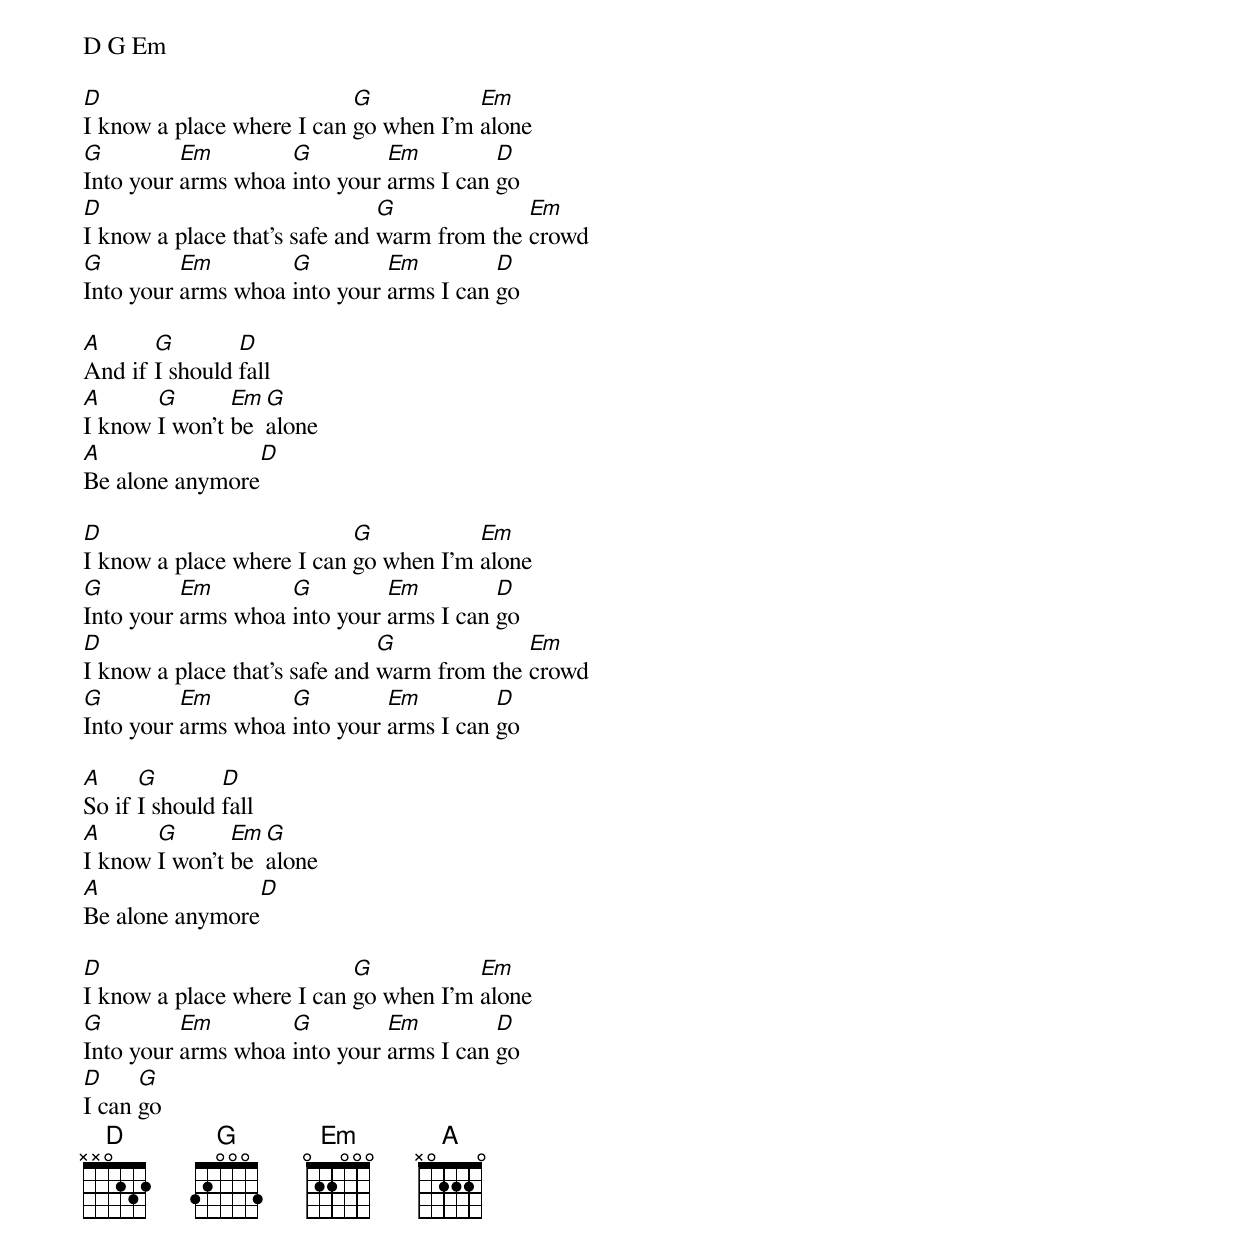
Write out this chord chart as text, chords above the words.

D G Em

D                          G           Em
I know a place where I can go when I'm alone
G         Em        G         Em         D
Into your arms whoa into your arms I can go
D                              G             Em
I know a place that's safe and warm from the crowd
G         Em        G         Em         D
Into your arms whoa into your arms I can go

A      G        D
And if I should fall
A      G       Em G
I know I won't be alone
A               D
Be alone anymore

D                          G           Em
I know a place where I can go when I'm alone
G         Em        G         Em         D
Into your arms whoa into your arms I can go
D                              G             Em
I know a place that's safe and warm from the crowd
G         Em        G         Em         D
Into your arms whoa into your arms I can go

A     G        D
So if I should fall
A      G       Em G
I know I won't be alone
A               D
Be alone anymore

D                          G           Em
I know a place where I can go when I'm alone
G         Em        G         Em         D
Into your arms whoa into your arms I can go
D     G
I can go
